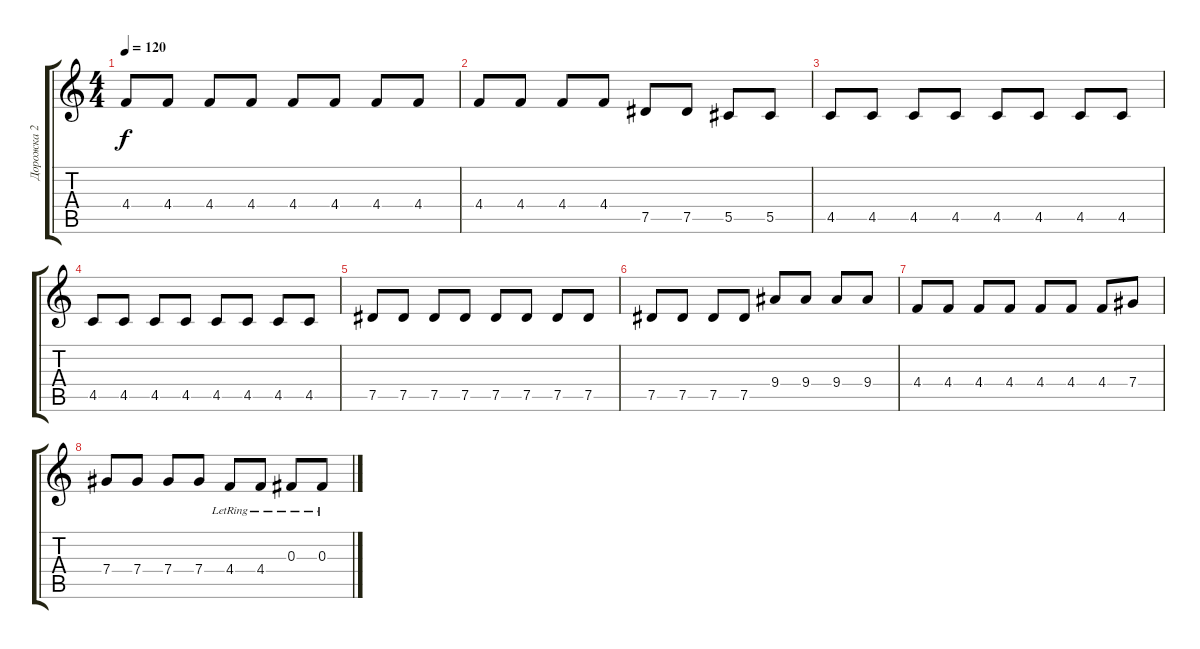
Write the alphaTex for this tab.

\track ("Дорожка 2" "Дорожка 2") {instrument acousticguitarsteel}
\staff {score tabs}
\tuning (Eb4 Bb3 Gb3 Db3 Ab2 Eb2) {hide}
\ts (4 4)
\tempo 120
\clef g2
\ks c
4.4.8{dy f} 4.4.8 4.4.8 4.4.8 4.4.8 4.4.8 4.4.8 4.4.8 |
4.4.8 4.4.8 4.4.8 4.4.8 7.5.8 7.5.8 5.5.8 5.5.8 |
4.5.8 4.5.8 4.5.8 4.5.8 4.5.8 4.5.8 4.5.8 4.5.8 |
4.5.8 4.5.8 4.5.8 4.5.8 4.5.8 4.5.8 4.5.8 4.5.8 |
7.5.8 7.5.8 7.5.8 7.5.8 7.5.8 7.5.8 7.5.8 7.5.8 |
7.5.8 7.5.8 7.5.8 7.5.8 9.4.8 9.4.8 9.4.8 9.4.8 |
4.4.8 4.4.8 4.4.8 4.4.8 4.4.8 4.4.8 4.4.8 7.4.8 |
7.4.8 7.4.8 7.4.8 7.4.8 4.4{lr}.8 4.4{lr}.8 0.3{lr}.8 0.3{lr}.8
